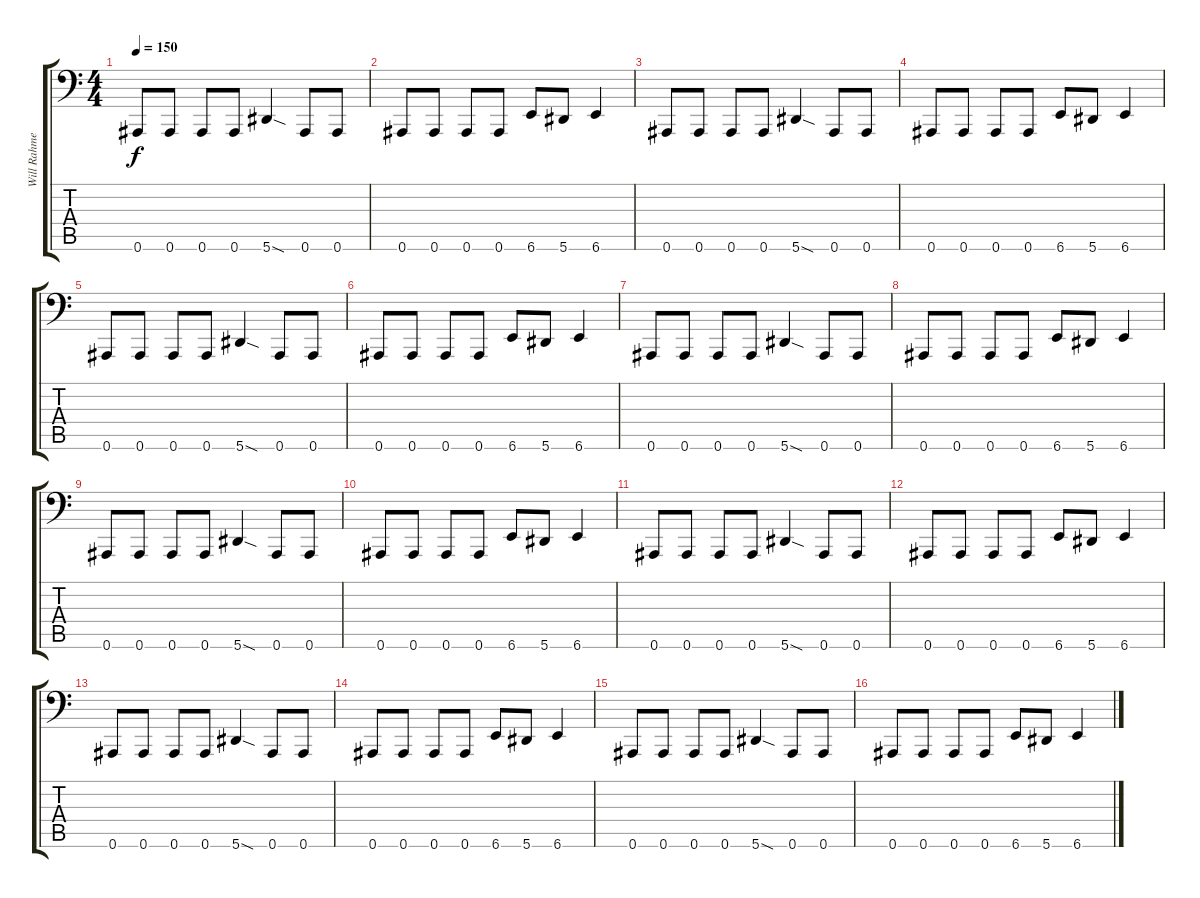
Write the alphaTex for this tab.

\track ("Will Rahmer(Bass)" "Will Rahme") {instrument electricbassfinger}
\staff {score tabs}
\tuning (B2 Gb2 Db2 Ab1 Eb1 Bb0) {hide}
\ts (4 4)
\tempo 150
\clef f4
\ks c
0.6.8{dy f} 0.6.8 0.6.8 0.6.8 5.6{sod}.4 0.6.8 0.6.8 |
0.6.8 0.6.8 0.6.8 0.6.8 6.6.8 5.6.8 6.6.4 |
0.6.8 0.6.8 0.6.8 0.6.8 5.6{sod}.4 0.6.8 0.6.8 |
0.6.8 0.6.8 0.6.8 0.6.8 6.6.8 5.6.8 6.6.4 |
0.6.8 0.6.8 0.6.8 0.6.8 5.6{sod}.4 0.6.8 0.6.8 |
0.6.8 0.6.8 0.6.8 0.6.8 6.6.8 5.6.8 6.6.4 |
0.6.8 0.6.8 0.6.8 0.6.8 5.6{sod}.4 0.6.8 0.6.8 |
0.6.8 0.6.8 0.6.8 0.6.8 6.6.8 5.6.8 6.6.4 |
0.6.8 0.6.8 0.6.8 0.6.8 5.6{sod}.4 0.6.8 0.6.8 |
0.6.8 0.6.8 0.6.8 0.6.8 6.6.8 5.6.8 6.6.4 |
0.6.8 0.6.8 0.6.8 0.6.8 5.6{sod}.4 0.6.8 0.6.8 |
0.6.8 0.6.8 0.6.8 0.6.8 6.6.8 5.6.8 6.6.4 |
0.6.8 0.6.8 0.6.8 0.6.8 5.6{sod}.4 0.6.8 0.6.8 |
0.6.8 0.6.8 0.6.8 0.6.8 6.6.8 5.6.8 6.6.4 |
0.6.8 0.6.8 0.6.8 0.6.8 5.6{sod}.4 0.6.8 0.6.8 |
0.6.8 0.6.8 0.6.8 0.6.8 6.6.8 5.6.8 6.6.4
